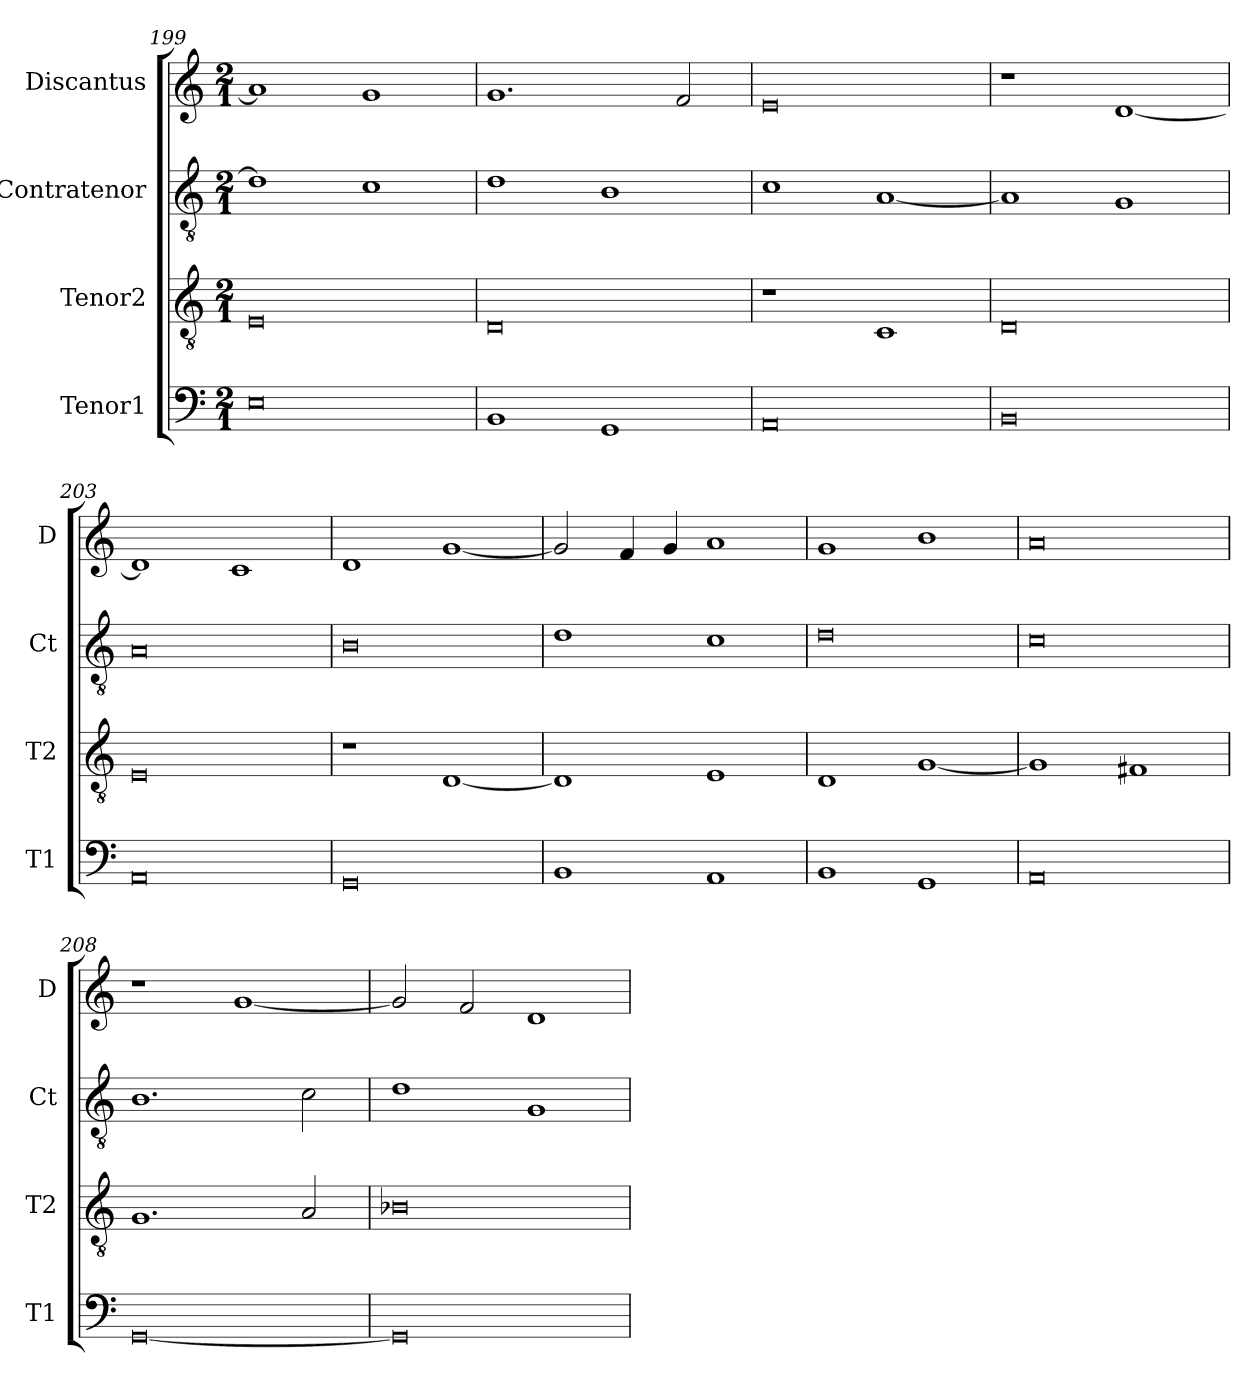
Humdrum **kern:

**kern	**kern	**kern	**kern
*part4	*part3	*part2	*part1
*staff4	*staff3	*staff2	*staff1
*I"Tenor1	*I"Tenor2	*I"Contratenor	*I"Discantus
*I'T1	*I'T2	*I'Ct	*I'D
*clefF4	*clefGv2	*clefGv2	*clefG2
*k[]	*k[]	*k[]	*k[]
*M2/1	*M2/1	*M2/1	*M2/1
=199	=199	=199	=199
0E	0E	1d]	1a]
.	.	1c	1g
=200	=200	=200	=200
1BB	0D	1d	1.g
1GG	.	1B	.
.	.	.	2f/
=201	=201	=201	=201
0AA	1r	1c	0e
.	1C	[1A	.
=202	=202	=202	=202
0BB	0D	1A]	1r
.	.	1G	[1d
=203	=203	=203	=203
0AA	0E	0A	1d]
.	.	.	1c
=204	=204	=204	=204
0GG	1r	0B	1d
.	[1D	.	[1g
=205	=205	=205	=205
1BB	1D]	1d	2g/]
.	.	.	4f/
.	.	.	4g/
1AA	1E	1c	1a
=206	=206	=206	=206
1BB	1D	0d	1g
1GG	[1G	.	1b
=207	=207	=207	=207
0AA	1G]	0c	0a
.	1F#X	.	.
=208	=208	=208	=208
[0GG	1.G	1.B	1r
.	.	.	[1g
.	2A/	2c\	.
=209	=209	=209	=209
0GG]	0B-X	1d	2g/]
.	.	.	2f/
.	.	1G	1d
=	=	=	=
*-	*-	*-	*-
